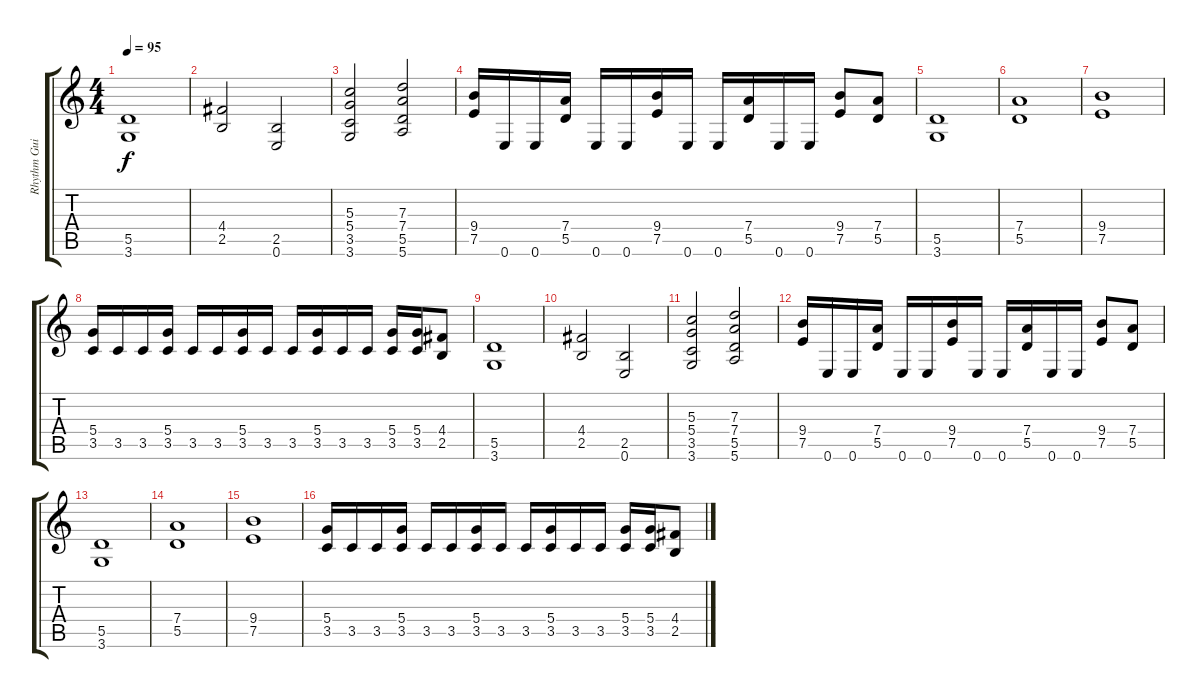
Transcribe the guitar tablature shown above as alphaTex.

\track ("Rhythm Guitar 1" "Rhythm Gui") {instrument overdrivenguitar}
\staff {score tabs}
\tuning (E4 B3 G3 D3 A2 E2) {hide}
\ts (4 4)
\tempo 95
\clef g2
\ks c
(5.5 3.6).1{dy f} |
(4.4 2.5).2 (2.5 0.6).2 |
(5.3 5.4 3.5 3.6).2 (7.3 7.4 5.5 5.6).2 |
(9.4 7.5).16 0.6.16 0.6.16 (7.4 5.5).16 0.6.16 0.6.16 (9.4 7.5).16 0.6.16 0.6.16 (7.4 5.5).16 0.6.16 0.6.16 (9.4 7.5).8 (7.4 5.5).8 |
(5.5 3.6).1 |
(7.4 5.5).1 |
(9.4 7.5).1 |
(5.4 3.5).16 3.5.16 3.5.16 (5.4 3.5).16 3.5.16 3.5.16 (5.4 3.5).16 3.5.16 3.5.16 (5.4 3.5).16 3.5.16 3.5.16 (5.4 3.5).16 (5.4 3.5).16 (4.4 2.5).8 |
(5.5 3.6).1 |
(4.4 2.5).2 (2.5 0.6).2 |
(5.3 5.4 3.5 3.6).2 (7.3 7.4 5.5 5.6).2 |
(9.4 7.5).16 0.6.16 0.6.16 (7.4 5.5).16 0.6.16 0.6.16 (9.4 7.5).16 0.6.16 0.6.16 (7.4 5.5).16 0.6.16 0.6.16 (9.4 7.5).8 (7.4 5.5).8 |
(5.5 3.6).1 |
(7.4 5.5).1 |
(9.4 7.5).1 |
(5.4 3.5).16 3.5.16 3.5.16 (5.4 3.5).16 3.5.16 3.5.16 (5.4 3.5).16 3.5.16 3.5.16 (5.4 3.5).16 3.5.16 3.5.16 (5.4 3.5).16 (5.4 3.5).16 (4.4 2.5).8
